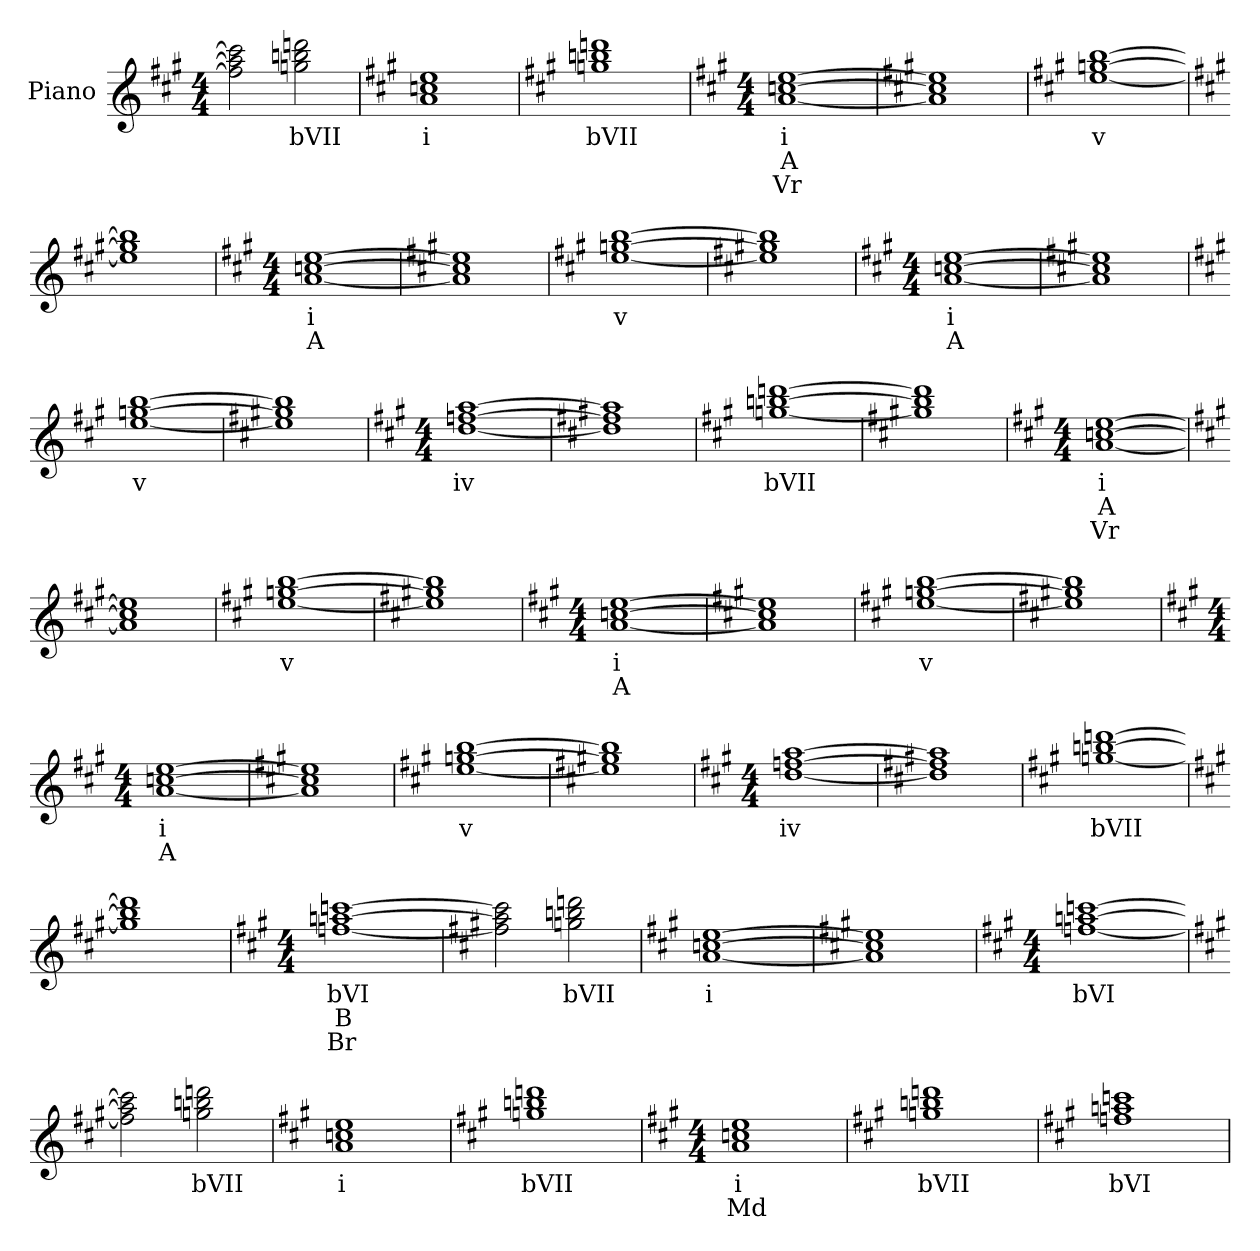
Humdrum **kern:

**kern	**text	**text	**text
*part1	*part1	*part1	*part1
*staff1	*staff1	*staff1	*staff1
*I"Piano	*	*	*
*I'Pno	*	*	*
*k[f#c#g#]	*	*	*
*A:	*	*	*
*M4/4	*	*	*
=	=	=	=
2ffn] 2aan] 2cccn]	.	.	.
2ggn 2bbn 2dddn	bVII	.	.
=	=	=	=
*k[f#c#g#]	*	*	*
*A:	*	*	*
1a 1ccn 1ee	i	.	.
=	=	=	=
*k[f#c#g#]	*	*	*
*A:	*	*	*
1ggn 1bbn 1dddn	bVII	.	.
=	=	=	=
*k[f#c#g#]	*	*	*
*A:	*	*	*
*M4/4	*	*	*
[1a [1ccn [1ee	i	A	Vr
=	=	=	=
*k[f#c#g#]	*	*	*
*A:	*	*	*
1a] 1ccn] 1ee]	.	.	.
=	=	=	=
*k[f#c#g#]	*	*	*
*A:	*	*	*
[1ee [1ggn [1bb	v	.	.
=	=	=	=
*k[f#c#g#]	*	*	*
*A:	*	*	*
1ee] 1ggn] 1bb]	.	.	.
=	=	=	=
*k[f#c#g#]	*	*	*
*A:	*	*	*
*M4/4	*	*	*
[1a [1ccn [1ee	i	A	.
=	=	=	=
*k[f#c#g#]	*	*	*
*A:	*	*	*
1a] 1ccn] 1ee]	.	.	.
=	=	=	=
*k[f#c#g#]	*	*	*
*A:	*	*	*
[1ee [1ggn [1bb	v	.	.
=	=	=	=
*k[f#c#g#]	*	*	*
*A:	*	*	*
1ee] 1ggn] 1bb]	.	.	.
=	=	=	=
*k[f#c#g#]	*	*	*
*A:	*	*	*
*M4/4	*	*	*
[1a [1ccn [1ee	i	A	.
=	=	=	=
*k[f#c#g#]	*	*	*
*A:	*	*	*
1a] 1ccn] 1ee]	.	.	.
=	=	=	=
*k[f#c#g#]	*	*	*
*A:	*	*	*
[1ee [1ggn [1bb	v	.	.
=	=	=	=
*k[f#c#g#]	*	*	*
*A:	*	*	*
1ee] 1ggn] 1bb]	.	.	.
=	=	=	=
*k[f#c#g#]	*	*	*
*A:	*	*	*
*M4/4	*	*	*
[1dd [1ffn [1aa	iv	.	.
=	=	=	=
*k[f#c#g#]	*	*	*
*A:	*	*	*
1dd] 1ffn] 1aa]	.	.	.
=	=	=	=
*k[f#c#g#]	*	*	*
*A:	*	*	*
[1ggn [1bbn [1dddn	bVII	.	.
=	=	=	=
*k[f#c#g#]	*	*	*
*A:	*	*	*
1ggn] 1bbn] 1dddn]	.	.	.
=	=	=	=
*k[f#c#g#]	*	*	*
*A:	*	*	*
*M4/4	*	*	*
[1a [1ccn [1ee	i	A	Vr
=	=	=	=
*k[f#c#g#]	*	*	*
*A:	*	*	*
1a] 1ccn] 1ee]	.	.	.
=	=	=	=
*k[f#c#g#]	*	*	*
*A:	*	*	*
[1ee [1ggn [1bb	v	.	.
=	=	=	=
*k[f#c#g#]	*	*	*
*A:	*	*	*
1ee] 1ggn] 1bb]	.	.	.
=	=	=	=
*k[f#c#g#]	*	*	*
*A:	*	*	*
*M4/4	*	*	*
[1a [1ccn [1ee	i	A	.
=	=	=	=
*k[f#c#g#]	*	*	*
*A:	*	*	*
1a] 1ccn] 1ee]	.	.	.
=	=	=	=
*k[f#c#g#]	*	*	*
*A:	*	*	*
[1ee [1ggn [1bb	v	.	.
=	=	=	=
*k[f#c#g#]	*	*	*
*A:	*	*	*
1ee] 1ggn] 1bb]	.	.	.
=	=	=	=
*k[f#c#g#]	*	*	*
*A:	*	*	*
*M4/4	*	*	*
[1a [1ccn [1ee	i	A	.
=	=	=	=
*k[f#c#g#]	*	*	*
*A:	*	*	*
1a] 1ccn] 1ee]	.	.	.
=	=	=	=
*k[f#c#g#]	*	*	*
*A:	*	*	*
[1ee [1ggn [1bb	v	.	.
=	=	=	=
*k[f#c#g#]	*	*	*
*A:	*	*	*
1ee] 1ggn] 1bb]	.	.	.
=	=	=	=
*k[f#c#g#]	*	*	*
*A:	*	*	*
*M4/4	*	*	*
[1dd [1ffn [1aa	iv	.	.
=	=	=	=
*k[f#c#g#]	*	*	*
*A:	*	*	*
1dd] 1ffn] 1aa]	.	.	.
=	=	=	=
*k[f#c#g#]	*	*	*
*A:	*	*	*
[1ggn [1bbn [1dddn	bVII	.	.
=	=	=	=
*k[f#c#g#]	*	*	*
*A:	*	*	*
1ggn] 1bbn] 1dddn]	.	.	.
=	=	=	=
*k[f#c#g#]	*	*	*
*A:	*	*	*
*M4/4	*	*	*
[1ffn [1aan [1cccn	bVI	B	Br
=	=	=	=
*k[f#c#g#]	*	*	*
*A:	*	*	*
2ffn] 2aan] 2cccn]	.	.	.
2ggn 2bbn 2dddn	bVII	.	.
=	=	=	=
*k[f#c#g#]	*	*	*
*A:	*	*	*
[1a [1ccn [1ee	i	.	.
=	=	=	=
*k[f#c#g#]	*	*	*
*A:	*	*	*
1a] 1ccn] 1ee]	.	.	.
=	=	=	=
*k[f#c#g#]	*	*	*
*A:	*	*	*
*M4/4	*	*	*
[1ffn [1aan [1cccn	bVI	.	.
=	=	=	=
*k[f#c#g#]	*	*	*
*A:	*	*	*
2ffn] 2aan] 2cccn]	.	.	.
2ggn 2bbn 2dddn	bVII	.	.
=	=	=	=
*k[f#c#g#]	*	*	*
*A:	*	*	*
1a 1ccn 1ee	i	.	.
=	=	=	=
*k[f#c#g#]	*	*	*
*A:	*	*	*
1ggn 1bbn 1dddn	bVII	.	.
=	=	=	=
*k[f#c#g#]	*	*	*
*A:	*	*	*
*M4/4	*	*	*
1a 1ccn 1ee	i	Md	.
=	=	=	=
*k[f#c#g#]	*	*	*
*A:	*	*	*
1ggn 1bbn 1dddn	bVII	.	.
=	=	=	=
*k[f#c#g#]	*	*	*
*A:	*	*	*
1ffn 1aan 1cccn	bVI	.	.
=	=	=	=
*-	*-	*-	*-
